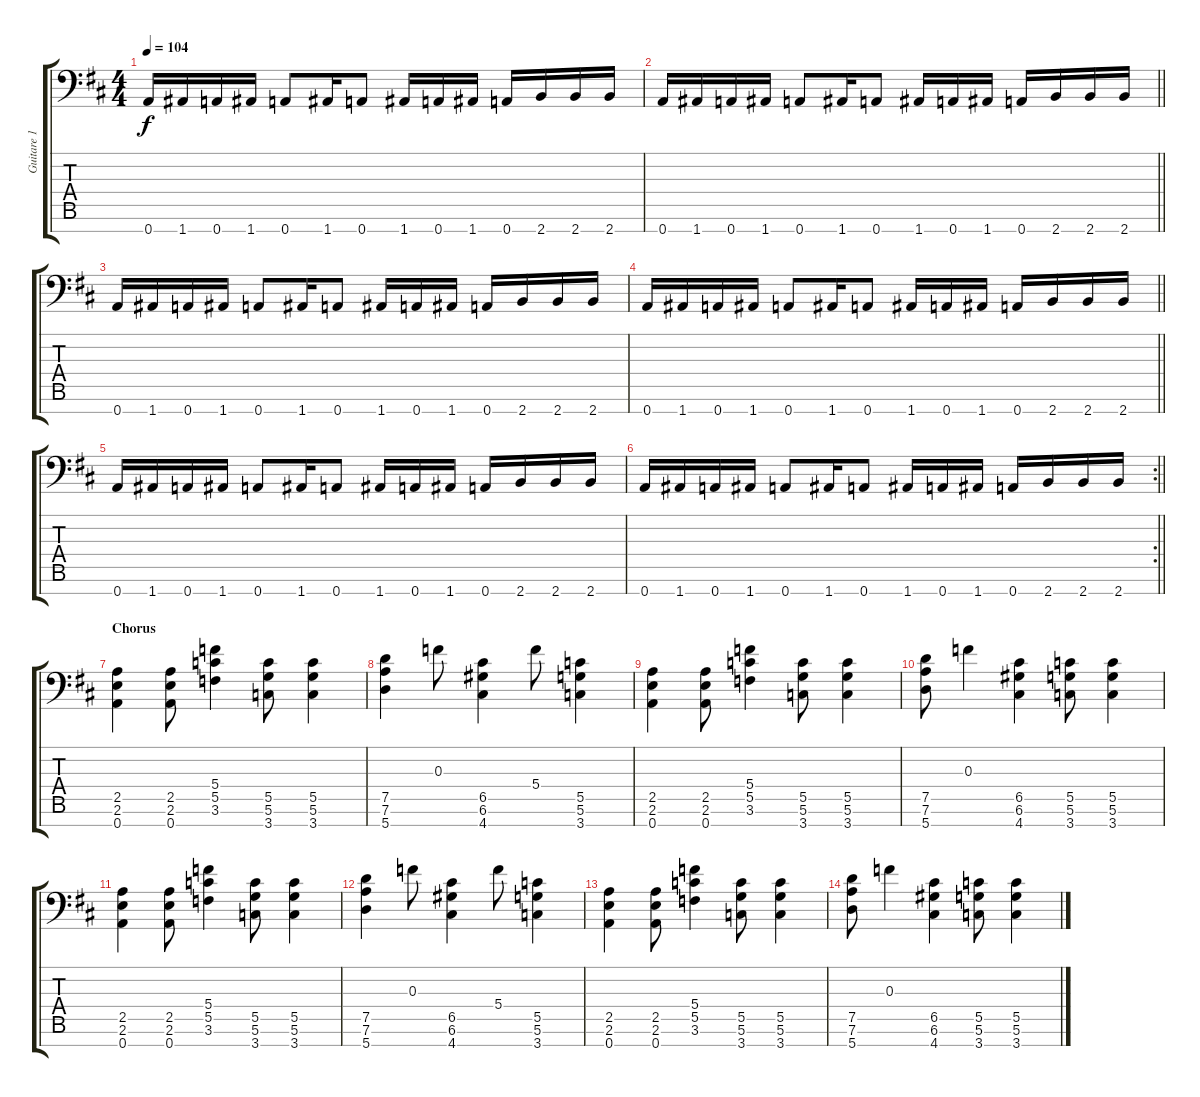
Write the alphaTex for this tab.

\track ("Guitare 1" "Guitare 1") {instrument overdrivenguitar}
\staff {score tabs}
\tuning (D4 A3 F3 C3 G2 D2 A1) {hide}
\ts (4 4)
\tempo 104
\clef f4
\ks d
0.7.16{dy f} 1.7.16 0.7.16 1.7.16 0.7.8 1.7.16 0.7.8 1.7.16 0.7.16 1.7.16 0.7.16 2.7.16 2.7.16 2.7.16 |
\barLineRight lightlight
0.7.16 1.7.16 0.7.16 1.7.16 0.7.8 1.7.16 0.7.8 1.7.16 0.7.16 1.7.16 0.7.16 2.7.16 2.7.16 2.7.16 |
0.7.16 1.7.16 0.7.16 1.7.16 0.7.8 1.7.16 0.7.8 1.7.16 0.7.16 1.7.16 0.7.16 2.7.16 2.7.16 2.7.16 |
\barLineRight lightlight
0.7.16 1.7.16 0.7.16 1.7.16 0.7.8 1.7.16 0.7.8 1.7.16 0.7.16 1.7.16 0.7.16 2.7.16 2.7.16 2.7.16 |
0.7.16 1.7.16 0.7.16 1.7.16 0.7.8 1.7.16 0.7.8 1.7.16 0.7.16 1.7.16 0.7.16 2.7.16 2.7.16 2.7.16 |
\rc 2
\barLineRight lightlight
0.7.16 1.7.16 0.7.16 1.7.16 0.7.8 1.7.16 0.7.8 1.7.16 0.7.16 1.7.16 0.7.16 2.7.16 2.7.16 2.7.16 |
\section ("" "Chorus")
(2.5 2.6 0.7).4 (2.5 2.6 0.7).8 (5.4 5.5 3.6).4 (5.5 5.6 3.7).8 (5.5 5.6 3.7).4 |
(7.5 7.6 5.7).4 0.3.8 (6.5 6.6 4.7).4 5.4.8 (5.5 5.6 3.7).4 |
(2.5 2.6 0.7).4 (2.5 2.6 0.7).8 (5.4 5.5 3.6).4 (5.5 5.6 3.7).8 (5.5 5.6 3.7).4 |
(7.5 7.6 5.7).8 0.3.4 (6.5 6.6 4.7).4 (5.5 5.6 3.7).8 (5.5 5.6 3.7).4 |
(2.5 2.6 0.7).4 (2.5 2.6 0.7).8 (5.4 5.5 3.6).4 (5.5 5.6 3.7).8 (5.5 5.6 3.7).4 |
(7.5 7.6 5.7).4 0.3.8 (6.5 6.6 4.7).4 5.4.8 (5.5 5.6 3.7).4 |
(2.5 2.6 0.7).4 (2.5 2.6 0.7).8 (5.4 5.5 3.6).4 (5.5 5.6 3.7).8 (5.5 5.6 3.7).4 |
(7.5 7.6 5.7).8 0.3.4 (6.5 6.6 4.7).4 (5.5 5.6 3.7).8 (5.5 5.6 3.7).4
